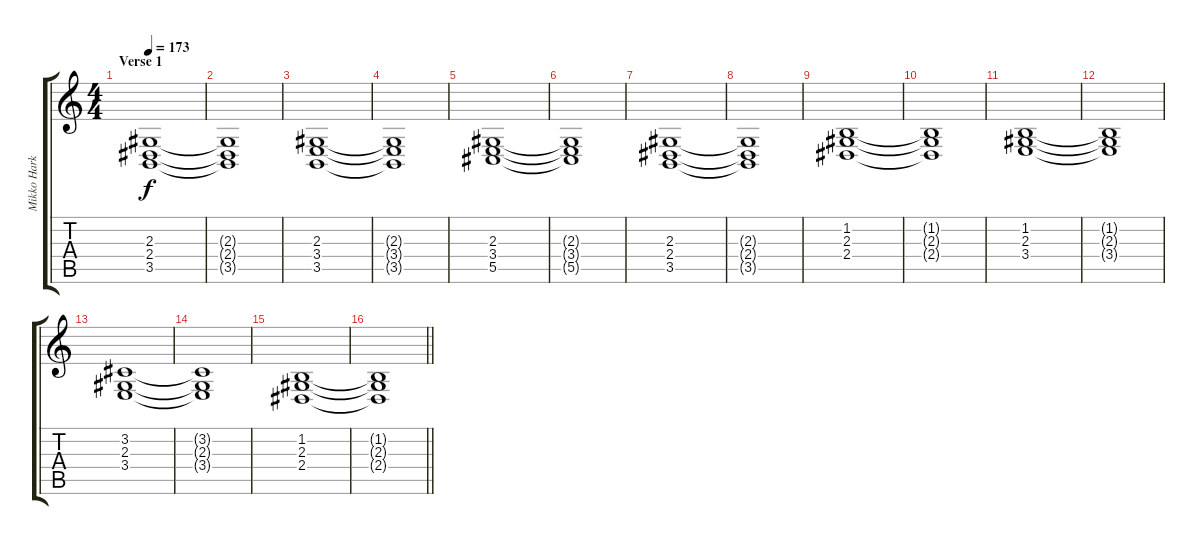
\track ("Mikko Harkin - Keyboard II" "Mikko Hark") {instrument stringensemble1}
\staff {score tabs}
\tuning (Eb4 Bb3 Gb3 Db3 Ab2 Eb2) {hide}
\ts (4 4)
\section ("" "Verse 1")
\tempo 173
\clef g2
\ks aminor
(2.3 2.4 3.5).1{dy f volume 10} |
(2.3{t} 2.4{t} 3.5{t}).1 |
(2.3 3.4 3.5).1 |
(2.3{t} 3.4{t} 3.5{t}).1 |
(2.3 3.4 5.5).1 |
(2.3{t} 3.4{t} 5.5{t}).1 |
(2.3 2.4 3.5).1 |
(2.3{t} 2.4{t} 3.5{t}).1 |
(1.2 2.3 2.4).1{volume 13} |
(1.2{t} 2.3{t} 2.4{t}).1 |
(1.2 2.3 3.4).1 |
(1.2{t} 2.3{t} 3.4{t}).1 |
(3.2 2.3 3.4).1 |
(3.2{t} 2.3{t} 3.4{t}).1 |
(1.2 2.3 2.4).1 |
\barLineRight lightlight
(1.2{t} 2.3{t} 2.4{t}).1
